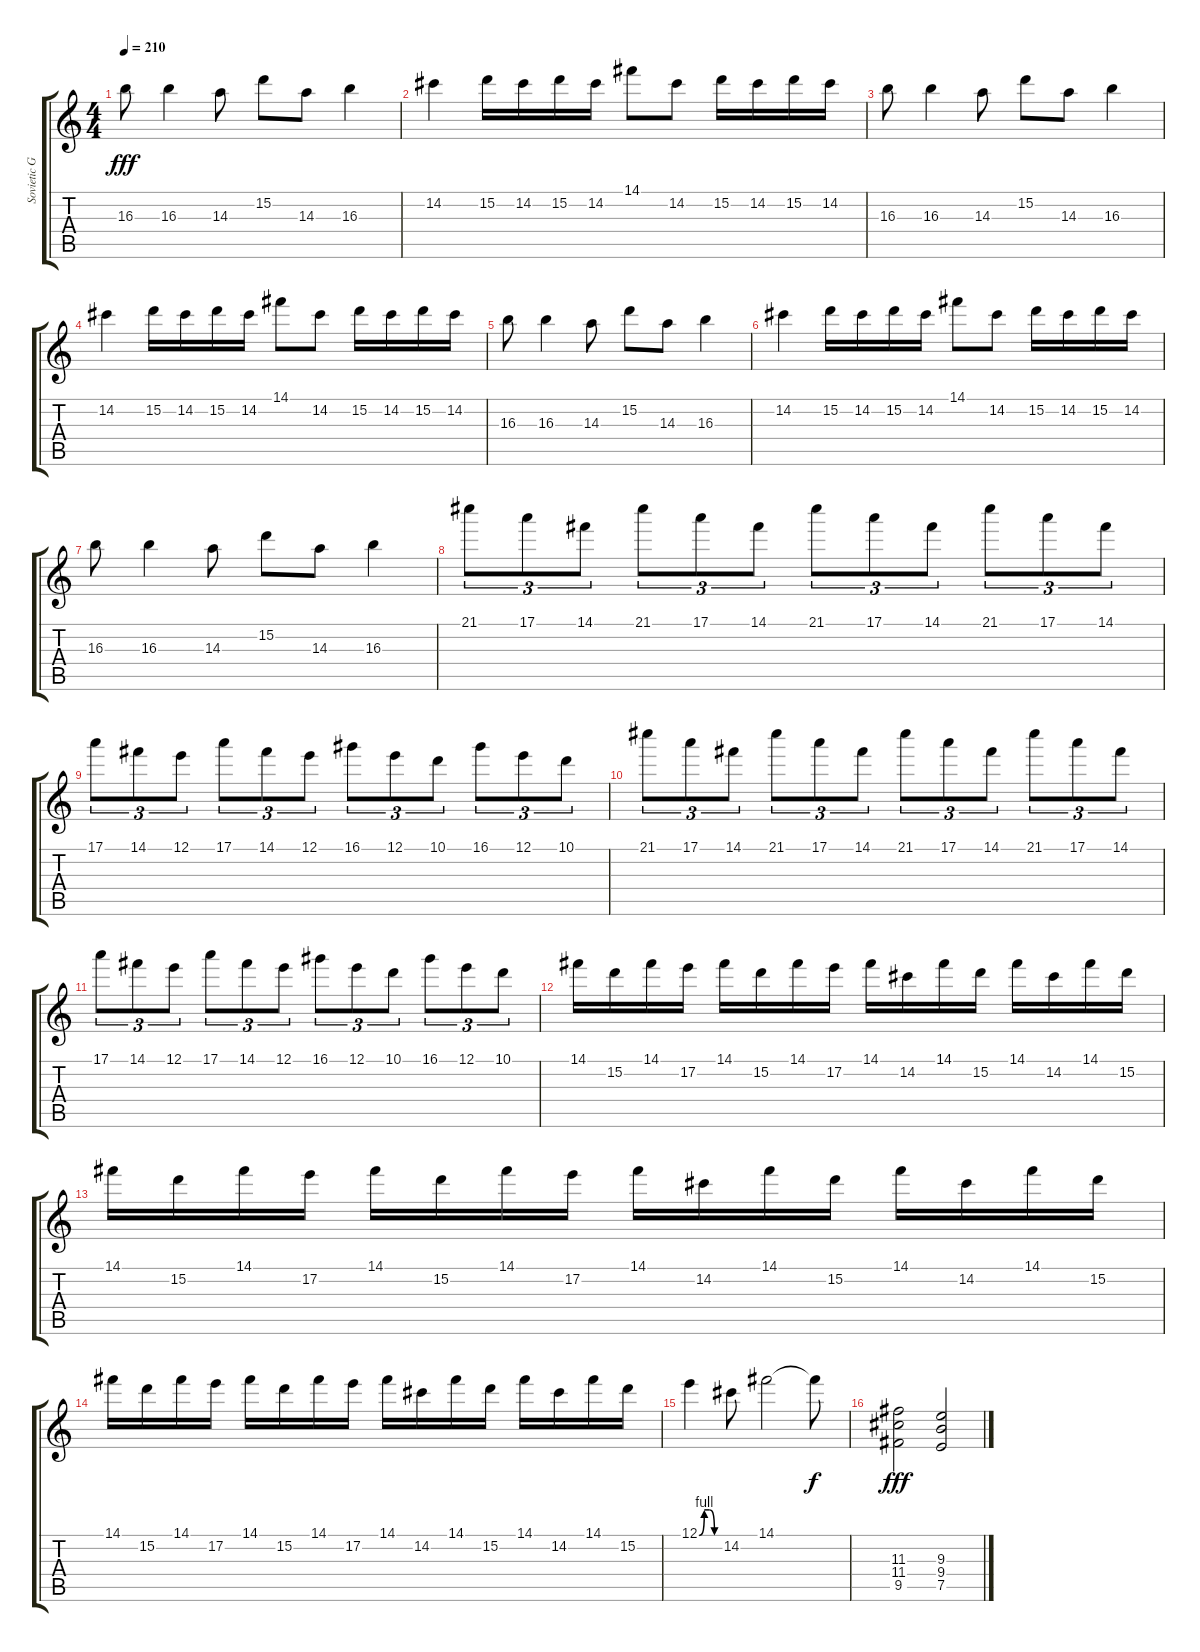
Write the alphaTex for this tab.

\track ("Sovietic Guitarist2" "Sovietic G") {instrument overdrivenguitar}
\staff {score tabs}
\tuning (E4 B3 G3 D3 A2 E2) {hide}
\ts (4 4)
\tempo 210
\clef g2
\ks c
16.3.8{dy fff} 16.3.4 14.3.8 15.2.8 14.3.8 16.3.4 |
14.2.4 15.2.16 14.2.16 15.2.16 14.2.16 14.1.8 14.2.8 15.2.16 14.2.16 15.2.16 14.2.16 |
16.3.8 16.3.4 14.3.8 15.2.8 14.3.8 16.3.4 |
14.2.4 15.2.16 14.2.16 15.2.16 14.2.16 14.1.8 14.2.8 15.2.16 14.2.16 15.2.16 14.2.16 |
16.3.8 16.3.4 14.3.8 15.2.8 14.3.8 16.3.4 |
14.2.4 15.2.16 14.2.16 15.2.16 14.2.16 14.1.8 14.2.8 15.2.16 14.2.16 15.2.16 14.2.16 |
16.3.8 16.3.4 14.3.8 15.2.8 14.3.8 16.3.4 |
21.1.8{tu (3 2)} 17.1.8{tu (3 2)} 14.1.8{tu (3 2)} 21.1.8{tu (3 2)} 17.1.8{tu (3 2)} 14.1.8{tu (3 2)} 21.1.8{tu (3 2)} 17.1.8{tu (3 2)} 14.1.8{tu (3 2)} 21.1.8{tu (3 2)} 17.1.8{tu (3 2)} 14.1.8{tu (3 2)} |
17.1.8{tu (3 2)} 14.1.8{tu (3 2)} 12.1.8{tu (3 2)} 17.1.8{tu (3 2)} 14.1.8{tu (3 2)} 12.1.8{tu (3 2)} 16.1.8{tu (3 2)} 12.1.8{tu (3 2)} 10.1.8{tu (3 2)} 16.1.8{tu (3 2)} 12.1.8{tu (3 2)} 10.1.8{tu (3 2)} |
21.1.8{tu (3 2)} 17.1.8{tu (3 2)} 14.1.8{tu (3 2)} 21.1.8{tu (3 2)} 17.1.8{tu (3 2)} 14.1.8{tu (3 2)} 21.1.8{tu (3 2)} 17.1.8{tu (3 2)} 14.1.8{tu (3 2)} 21.1.8{tu (3 2)} 17.1.8{tu (3 2)} 14.1.8{tu (3 2)} |
17.1.8{tu (3 2)} 14.1.8{tu (3 2)} 12.1.8{tu (3 2)} 17.1.8{tu (3 2)} 14.1.8{tu (3 2)} 12.1.8{tu (3 2)} 16.1.8{tu (3 2)} 12.1.8{tu (3 2)} 10.1.8{tu (3 2)} 16.1.8{tu (3 2)} 12.1.8{tu (3 2)} 10.1.8{tu (3 2)} |
14.1.16 15.2.16 14.1.16 17.2.16 14.1.16 15.2.16 14.1.16 17.2.16 14.1.16 14.2.16 14.1.16 15.2.16 14.1.16 14.2.16 14.1.16 15.2.16 |
14.1.16 15.2.16 14.1.16 17.2.16 14.1.16 15.2.16 14.1.16 17.2.16 14.1.16 14.2.16 14.1.16 15.2.16 14.1.16 14.2.16 14.1.16 15.2.16 |
14.1.16 15.2.16 14.1.16 17.2.16 14.1.16 15.2.16 14.1.16 17.2.16 14.1.16 14.2.16 14.1.16 15.2.16 14.1.16 14.2.16 14.1.16 15.2.16 |
12.1{be (custom 0 0 15 4 30 4 45 0 60 0)}.4 14.2.8 14.1.2 14.1{t}.8{dy f} |
(11.3 11.4 9.5).2{dy fff volume 11} (9.3 9.4 7.5).2
